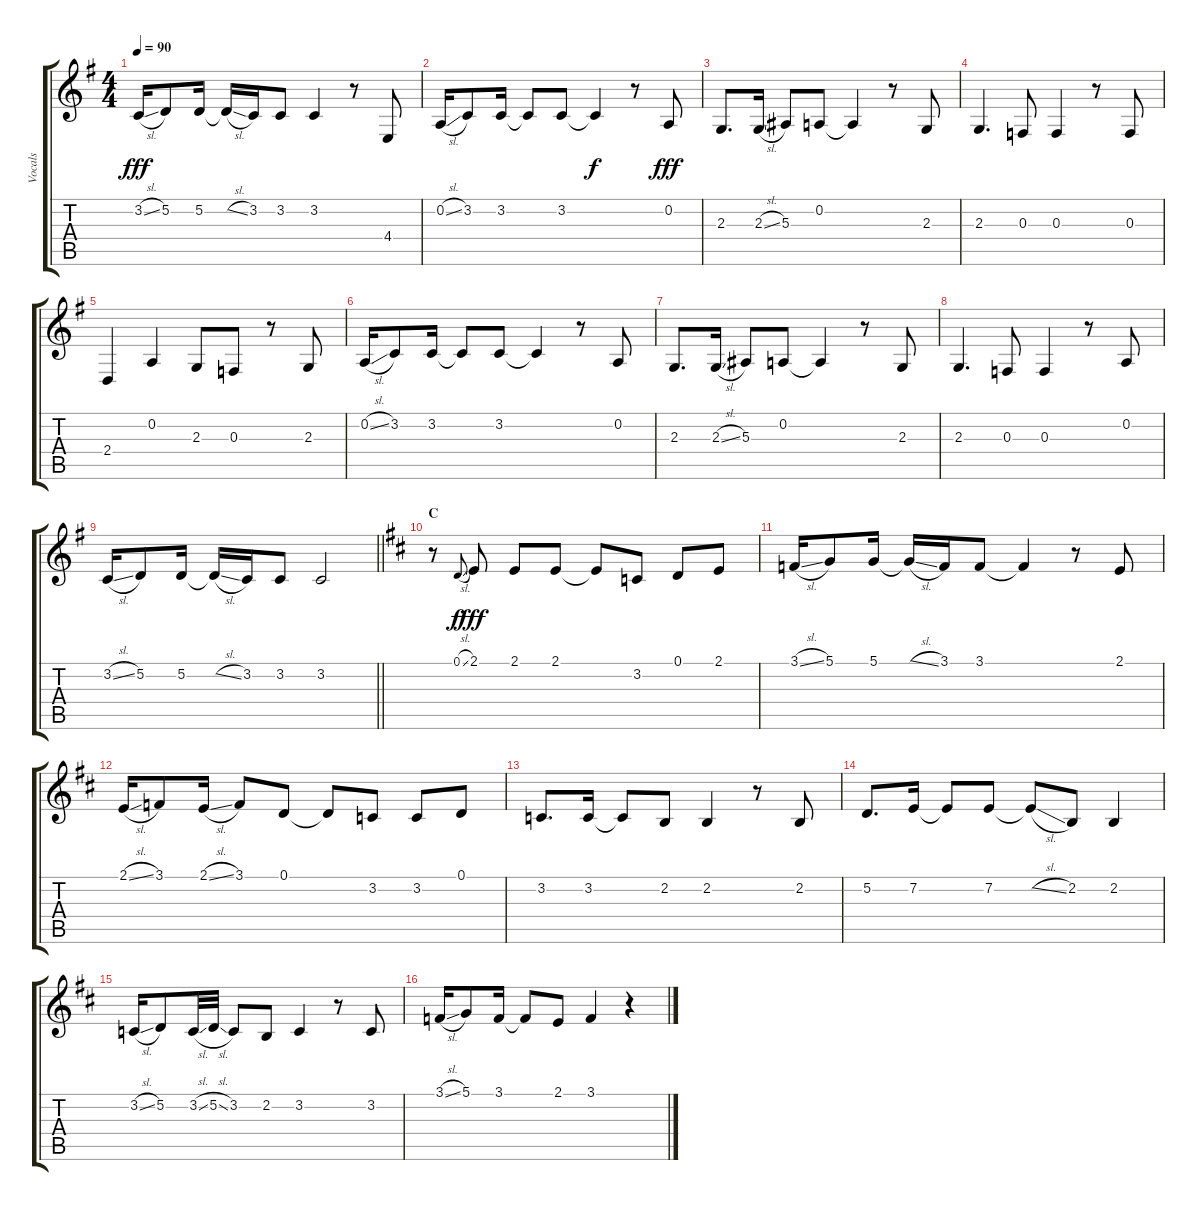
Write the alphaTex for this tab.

\track ("Vocals" "Vocals") {instrument voiceoohs}
\staff {score tabs}
\tuning (D4 A3 F3 C3 G2 D2) {hide}
\ts (4 4)
\tempo 90
\clef g2
\ks g
3.2{sl}.16{dy fff} 5.2.8 5.2.16 5.2{sl t}.16 3.2.16 3.2.8 3.2.4 r.8 4.4.8 |
0.2{sl}.16 3.2.8 3.2.16 3.2{t}.8 3.2.8 3.2{t}.4{dy f} r.8 0.2.8{dy fff} |
2.3.8{d} 2.3{sl}.16 5.3.8 0.2.8 0.2{t}.4 r.8 2.3.8 |
2.3.4{d} 0.3.8 0.3.4 r.8 0.3.8 |
2.4.4 0.2.4 2.3.8 0.3.8 r.8 2.3.8 |
0.2{sl}.16 3.2.8 3.2.16 3.2{t}.8 3.2.8 3.2{t}.4 r.8 0.2.8 |
2.3.8{d} 2.3{sl}.16 5.3.8 0.2.8 0.2{t}.4 r.8 2.3.8 |
2.3.4{d} 0.3.8 0.3.4 r.8 0.2.8 |
\barLineRight lightlight
3.2{sl}.16 5.2.8 5.2.16 5.2{sl t}.16 3.2.16 3.2.8 3.2.2 |
\section ("" "C")
\ks d
r.8 0.1{sl}.8{gr onbeat dy f} 2.1.8{dy fff} 2.1.8 2.1.8 2.1{t}.8 3.2.8 0.1.8 2.1.8 |
3.1{sl}.16 5.1.8 5.1.16 5.1{sl t}.16 3.1.16 3.1.8 3.1{t}.4 r.8 2.1.8 |
2.1{sl}.16 3.1.8 2.1{sl}.16 3.1.8 0.1.8 0.1{t}.8 3.2.8 3.2.8 0.1.8 |
3.2.8{d} 3.2.16 3.2{t}.8 2.2.8 2.2.4 r.8 2.2.8 |
5.2.8{d} 7.2.16 7.2{t}.8 7.2.8 7.2{sl t}.8 2.2.8 2.2.4 |
3.2{sl}.16 5.2.8 3.2{sl}.32 5.2{sl}.32 3.2.8 2.2.8 3.2.4 r.8 3.2.8 |
3.1{sl}.16 5.1.8 3.1.16 3.1{t}.8 2.1.8 3.1.4 r.4
